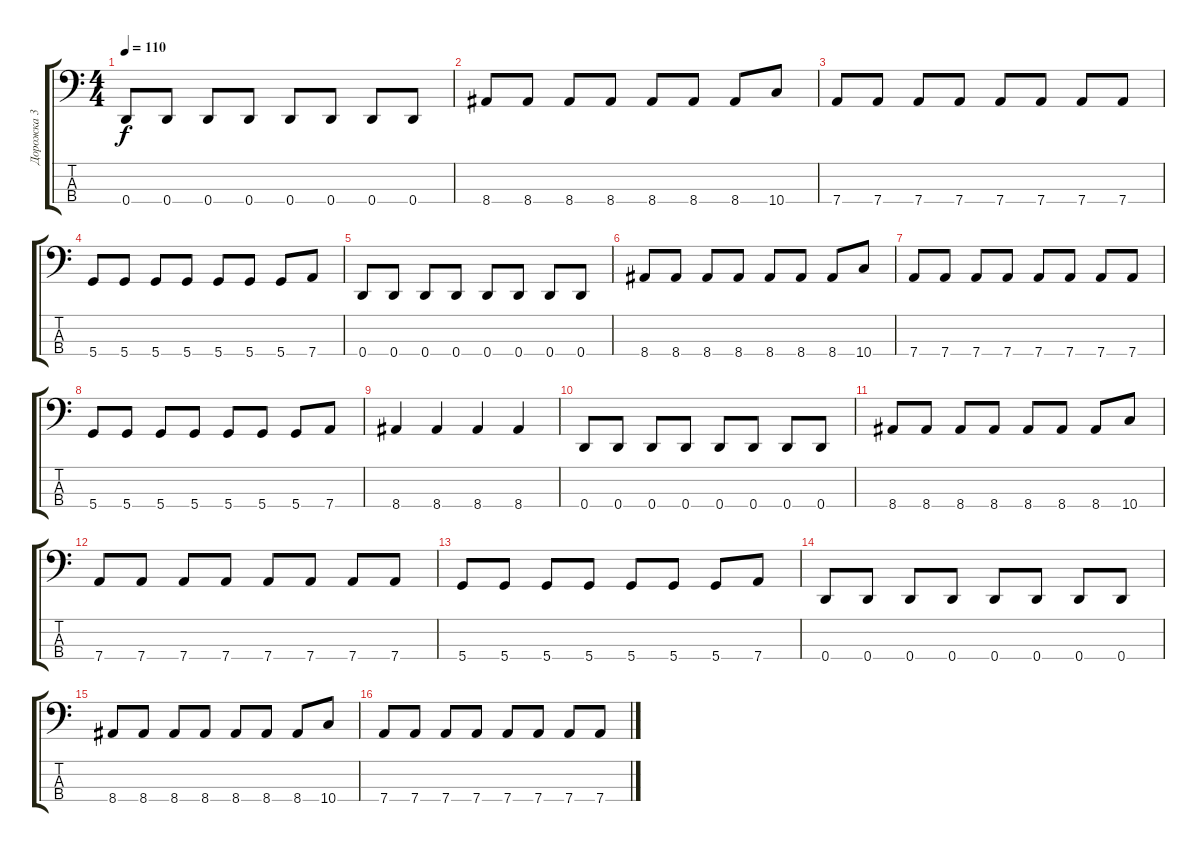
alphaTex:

\track ("Дорожка 3" "Дорожка 3") {instrument electricbassfinger}
\staff {score tabs}
\tuning (F2 C2 G1 D1) {hide}
\ts (4 4)
\tempo 110
\clef f4
\ks c
0.4.8{dy f} 0.4.8 0.4.8 0.4.8 0.4.8 0.4.8 0.4.8 0.4.8 |
8.4.8 8.4.8 8.4.8 8.4.8 8.4.8 8.4.8 8.4.8 10.4.8 |
7.4.8 7.4.8 7.4.8 7.4.8 7.4.8 7.4.8 7.4.8 7.4.8 |
5.4.8 5.4.8 5.4.8 5.4.8 5.4.8 5.4.8 5.4.8 7.4.8 |
0.4.8 0.4.8 0.4.8 0.4.8 0.4.8 0.4.8 0.4.8 0.4.8 |
8.4.8 8.4.8 8.4.8 8.4.8 8.4.8 8.4.8 8.4.8 10.4.8 |
7.4.8 7.4.8 7.4.8 7.4.8 7.4.8 7.4.8 7.4.8 7.4.8 |
5.4.8 5.4.8 5.4.8 5.4.8 5.4.8 5.4.8 5.4.8 7.4.8 |
8.4.4 8.4.4 8.4.4 8.4.4 |
0.4.8 0.4.8 0.4.8 0.4.8 0.4.8 0.4.8 0.4.8 0.4.8 |
8.4.8 8.4.8 8.4.8 8.4.8 8.4.8 8.4.8 8.4.8 10.4.8 |
7.4.8 7.4.8 7.4.8 7.4.8 7.4.8 7.4.8 7.4.8 7.4.8 |
5.4.8 5.4.8 5.4.8 5.4.8 5.4.8 5.4.8 5.4.8 7.4.8 |
0.4.8 0.4.8 0.4.8 0.4.8 0.4.8 0.4.8 0.4.8 0.4.8 |
8.4.8 8.4.8 8.4.8 8.4.8 8.4.8 8.4.8 8.4.8 10.4.8 |
7.4.8 7.4.8 7.4.8 7.4.8 7.4.8 7.4.8 7.4.8 7.4.8
